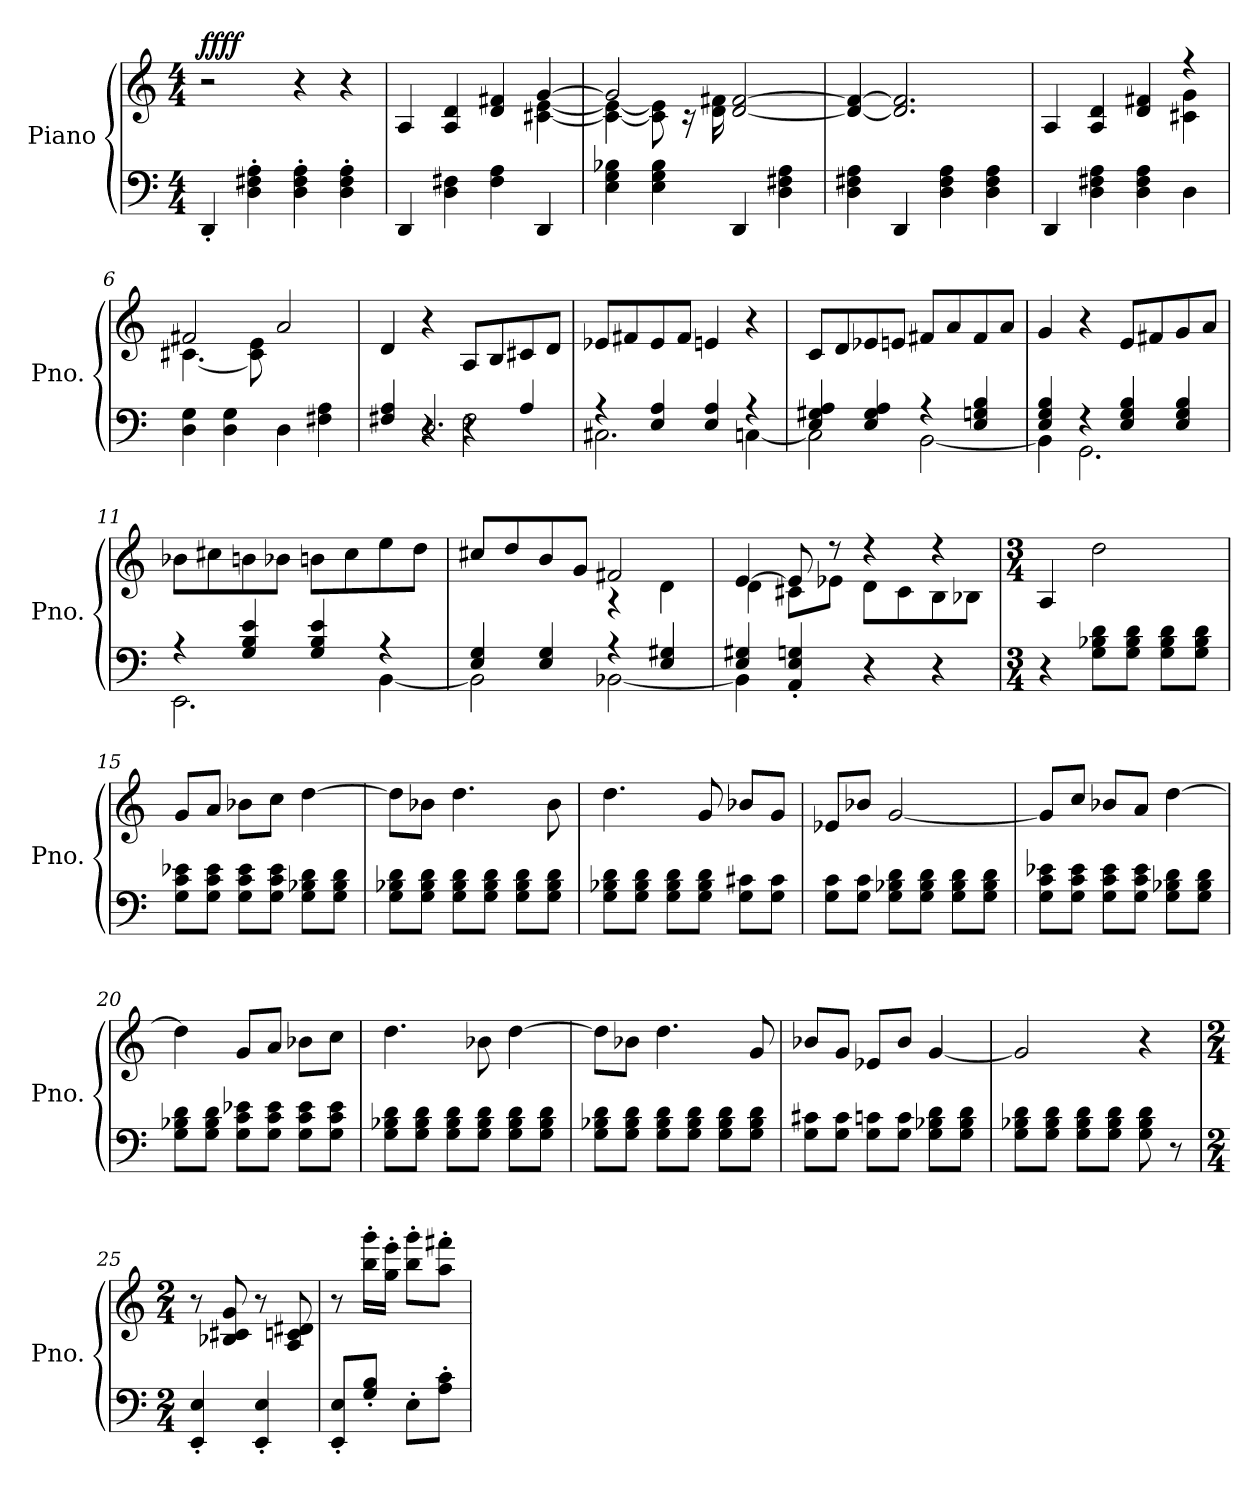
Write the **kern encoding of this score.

**kern	**kern	**dynam
*part1	*part1	*part1
*staff2	*staff1	*staff1/2
*I"Piano	*	*
*I'Pno.	*	*
*clefF4	*clefG2	*
*k[]	*k[]	*
*M4/4	*M4/4	*
*MM184	*MM184	*
=1	=1	=1
!	!	!LO:DY:b=2
!	!	!LO:DY:n=1:a
4DD'/	2r	ff ff
4D\' 4F#X\' 4A\'	.	.
4D\' 4F#\' 4A\'	4r	.
4D\' 4F#\' 4A\'	4r	.
=2	=2	=2
*	*^	*
4DD/	4A/	2.ryy	.
4D\ 4F#X\	4A/ 4d/	.	.
4F#\ 4A\	4d/ 4f#X/	.	.
4DD/	[4g/	[4c#X\ [4e\	.
=3	=3	=3	=3
4E\ 4G\ 4B-X\	2g/]	4c#\_ 4e\_	.
4E\ 4G\ 4B-\	.	8c#\] 8e\]	.
.	.	16r	.
.	.	16d\ 16f#X\	.
4DD/	[2d/ [2f#/	2ryy	.
4D\ 4F#X\ 4A\	.	.	.
*	*v	*v	*
=4	=4	=4
4D\ 4F#X\ 4A\	4d/_ 4f#/_	.
4DD/	2.d/] 2.f#/]	.
4D\ 4F#\ 4A\	.	.
4D\ 4F#\ 4A\	.	.
=5	=5	=5
*	*^	*
4DD/	4A/	2.ryy	.
4D\ 4F#X\ 4A\	4A/ 4d/	.	.
4D\ 4F#\ 4A\	4d/ 4f#X/	.	.
4D\	4r	4c#X\ 4g\	.
=6	=6	=6	=6
4D\ 4G\	2f#X/	[4.c#X\	.
4D\ 4G\	.	.	.
.	.	8c#\] 8e\	.
4D\	2a/	2ryy	.
4F#X\ 4A\	.	.	.
*	*v	*v	*
!!LO:LB:g=z
=7	=7	=7
*^	*	*
*	*^	*	*
4F#X/ 4A/	4ryy	4ryy	4d/	.
4r	4r	2.D/	4r	.
4r	2F#\	.	8A/L	.
.	.	.	8B/	.
4A/	.	.	8c#X/	.
.	.	.	8d/J	.
*	*v	*v	*	*
=8	=8	=8	=8
4r	2.C#X\	8e-X/L	.
.	.	8f#X/	.
4E/ 4A/	.	8e-/	.
.	.	8f#/J	.
4E/ 4A/	.	4en/	.
4r	[4Cn\	4r	.
=9	=9	=9	=9
4E/ 4G#X/ 4A/	2C\]	8c/L	.
.	.	8d/	.
4E/ 4G#/ 4A/	.	8e-X/	.
.	.	8en/J	.
4r	[2BB\	8f#X/L	.
.	.	8a/	.
4E/ 4Gn/ 4B/	.	8f#/	.
.	.	8a/J	.
=10	=10	=10	=10
4E/ 4G/ 4B/	4BB\]	4g/	.
4r	2.GG\	4r	.
4E/ 4G/ 4B/	.	8e/L	.
.	.	8f#X/	.
4E/ 4G/ 4B/	.	8g/	.
.	.	8a/J	.
!!LO:LB:g=z
=11	=11	=11	=11
4r	2.EE\	8b-X\L	.
.	.	8cc#X\	.
4G/ 4B/ 4e/	.	8bn\	.
.	.	8b-X\J	.
4G/ 4B/ 4e/	.	8bn\L	.
.	.	8cc#\	.
4r	[4BB\	8ee\	.
.	.	8dd\J	.
=12	=12	=12	=12
*	*	*^	*
4E/ 4G/	2BB\]	8cc#X/L	2ryy	.
.	.	8dd/	.	.
4E/ 4G/	.	8b/	.	.
.	.	8g/J	.	.
4r	[2BB-X\	2f#X/	4r	.
4E/ 4G#X/	.	.	4d\	.
=13	=13	=13	=13	=13
4E/ 4G#X/	4BB-\]	[4e/	4d\	.
4AA/' 4E/' 4Gn/'	2.ryy	8e/]	8c#X\L	.
.	.	8r	8e-X\J	.
4r	.	4r	8d\L	.
.	.	.	8c#\	.
4r	.	4r	8B\	.
.	.	.	8B-X\J	.
*v	*v	*	*	*
*	*v	*v	*
=14	=14	=14
*M3/4	*M3/4	*
*	*MM100	*
4r	4A/	.
8G\ 8B-X\ 8d\L	2dd\	.
8G\ 8B-\ 8d\J	.	.
8G\ 8B-\ 8d\L	.	.
8G\ 8B-\ 8d\J	.	.
!!LO:LB:g=z
=15	=15	=15
8G\ 8c\ 8e-X\L	8g/L	.
8G\ 8c\ 8e-\J	8a/J	.
8G\ 8c\ 8e-\L	8b-X\L	.
8G\ 8c\ 8e-\J	8cc\J	.
8G\ 8B-X\ 8d\L	[4dd\	.
8G\ 8B-\ 8d\J	.	.
=16	=16	=16
8G\ 8B-X\ 8d\L	8dd\L]	.
8G\ 8B-\ 8d\J	8b-X\J	.
8G\ 8B-\ 8d\L	4.dd\	.
8G\ 8B-\ 8d\J	.	.
8G\ 8B-\ 8d\L	.	.
8G\ 8B-\ 8d\J	8b-\	.
=17	=17	=17
8G\ 8B-X\ 8d\L	4.dd\	.
8G\ 8B-\ 8d\J	.	.
8G\ 8B-\ 8d\L	.	.
8G\ 8B-\ 8d\J	8g/	.
8G\ 8c#X\L	8b-X/L	.
8G\ 8c#\J	8g/J	.
=18	=18	=18
8G\ 8c\L	8e-X/L	.
8G\ 8c\J	8b-X/J	.
8G\ 8B-X\ 8d\L	[2g/	.
8G\ 8B-\ 8d\J	.	.
8G\ 8B-\ 8d\L	.	.
8G\ 8B-\ 8d\J	.	.
!!LO:LB:g=z
=19	=19	=19
8G\ 8c\ 8e-X\L	8g/L]	.
8G\ 8c\ 8e-\J	8cc/J	.
8G\ 8c\ 8e-\L	8b-X/L	.
8G\ 8c\ 8e-\J	8a/J	.
8G\ 8B-X\ 8d\L	[4dd\	.
8G\ 8B-\ 8d\J	.	.
=20	=20	=20
8G\ 8B-X\ 8d\L	4dd\]	.
8G\ 8B-\ 8d\J	.	.
8G\ 8c\ 8e-X\L	8g/L	.
8G\ 8c\ 8e-\J	8a/J	.
8G\ 8c\ 8e-\L	8b-X\L	.
8G\ 8c\ 8e-\J	8cc\J	.
=21	=21	=21
8G\ 8B-X\ 8d\L	4.dd\	.
8G\ 8B-\ 8d\J	.	.
8G\ 8B-\ 8d\L	.	.
8G\ 8B-\ 8d\J	8b-X\	.
8G\ 8B-\ 8d\L	[4dd\	.
8G\ 8B-\ 8d\J	.	.
=22	=22	=22
8G\ 8B-X\ 8d\L	8dd\L]	.
8G\ 8B-\ 8d\J	8b-X\J	.
8G\ 8B-\ 8d\L	4.dd\	.
8G\ 8B-\ 8d\J	.	.
8G\ 8B-\ 8d\L	.	.
8G\ 8B-\ 8d\J	8g/	.
!!LO:PB:g=z
=23	=23	=23
8G\ 8c#X\L	8b-X/L	.
8G\ 8c#\J	8g/J	.
8G\ 8cn\L	8e-X/L	.
8G\ 8c\J	8b-/J	.
8G\ 8B-X\ 8d\L	[4g/	.
8G\ 8B-\ 8d\J	.	.
=24	=24	=24
8G\ 8B-X\ 8d\L	2g/]	.
8G\ 8B-\ 8d\J	.	.
8G\ 8B-\ 8d\L	.	.
8G\ 8B-\ 8d\J	.	.
8G\ 8B-\ 8d\	4r	.
8r	.	.
=25	=25	=25
*M2/4	*M2/4	*
*	*MM70	*
4EE/' 4E/'	8r	.
.	8B-X/ 8c#X/ 8g/	.
4EE/' 4E/'	8r	.
.	8A/ 8cn/ 8d#X/	.
=26	=26	=26
8EE/' 8E/'L	8r	.
8G/' 8B/'J	16bb\' 16ggg\'LL	.
.	16gg\' 16eee\'JJ	.
8E'\L	8bb\' 8ggg\'L	.
8A\' 8c\'J	8aa\' 8fff#X\'J	.
=	=	=
*-	*-	*-
